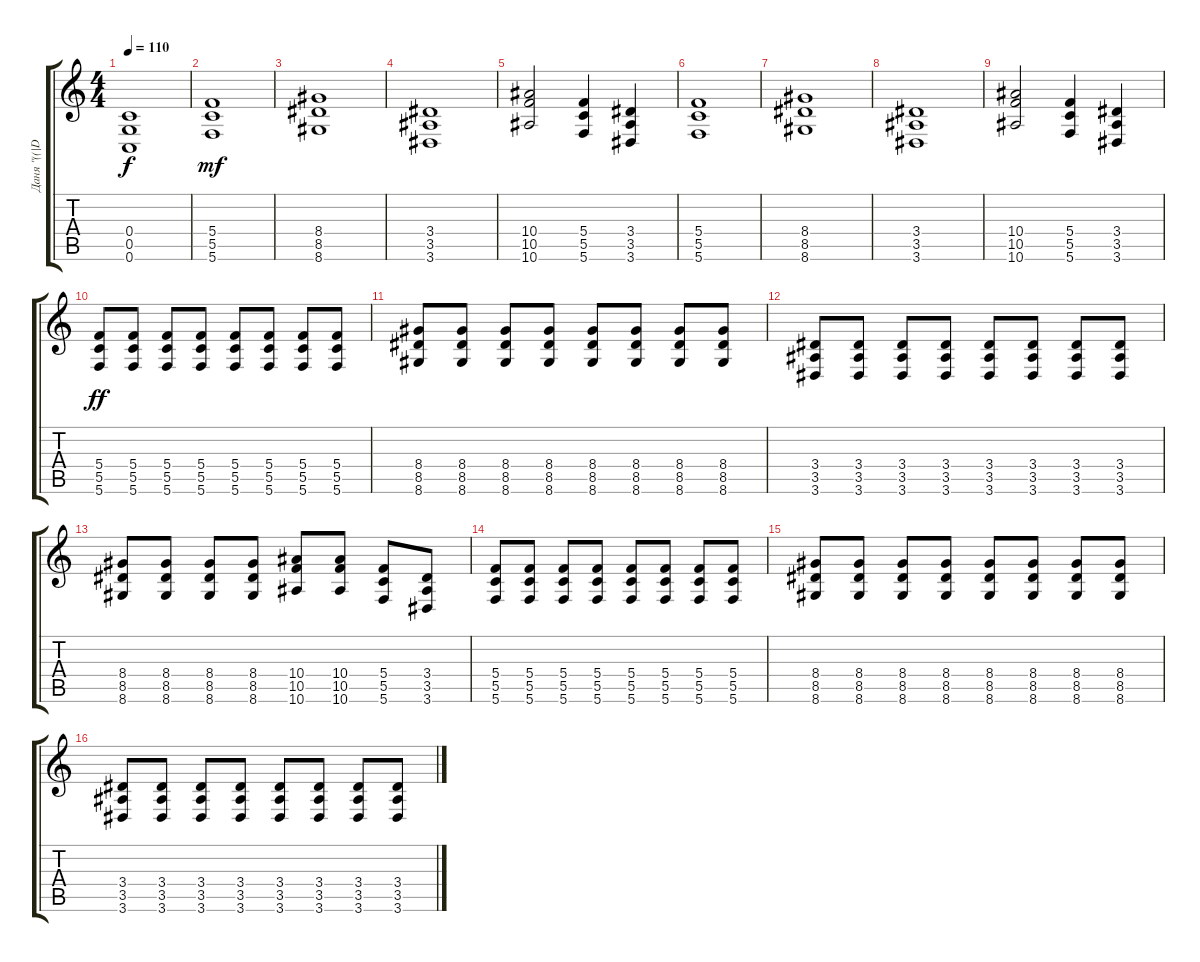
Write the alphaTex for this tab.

\track ("Даня \"((|DistortioN|)) \" Туманов" "Даня \"((|D") {instrument distortionguitar}
\staff {score tabs}
\tuning (D4 A3 F3 C3 G2 C2) {hide}
\ts (4 4)
\tempo 110
\clef g2
\ks c
(0.4{t} 0.5{t} 0.6{t}).1{dy f} |
(5.4 5.5 5.6).1{dy mf} |
(8.4 8.5 8.6).1 |
(3.4 3.5 3.6).1 |
(10.4 10.5 10.6).2 (5.4 5.5 5.6).4 (3.4 3.5 3.6).4 |
(5.4 5.5 5.6).1 |
(8.4 8.5 8.6).1 |
(3.4 3.5 3.6).1 |
(10.4 10.5 10.6).2 (5.4 5.5 5.6).4 (3.4 3.5 3.6).4 |
(5.4 5.5 5.6).8{dy ff} (5.4 5.5 5.6).8 (5.4 5.5 5.6).8 (5.4 5.5 5.6).8 (5.4 5.5 5.6).8 (5.4 5.5 5.6).8 (5.4 5.5 5.6).8 (5.4 5.5 5.6).8 |
(8.4 8.5 8.6).8 (8.4 8.5 8.6).8 (8.4 8.5 8.6).8 (8.4 8.5 8.6).8 (8.4 8.5 8.6).8 (8.4 8.5 8.6).8 (8.4 8.5 8.6).8 (8.4 8.5 8.6).8 |
(3.4 3.5 3.6).8 (3.4 3.5 3.6).8 (3.4 3.5 3.6).8 (3.4 3.5 3.6).8 (3.4 3.5 3.6).8 (3.4 3.5 3.6).8 (3.4 3.5 3.6).8 (3.4 3.5 3.6).8 |
(8.4 8.5 8.6).8 (8.4 8.5 8.6).8 (8.4 8.5 8.6).8 (8.4 8.5 8.6).8 (10.4 10.5 10.6).8 (10.4 10.5 10.6).8 (5.4 5.5 5.6).8 (3.4 3.5 3.6).8 |
(5.4 5.5 5.6).8 (5.4 5.5 5.6).8 (5.4 5.5 5.6).8 (5.4 5.5 5.6).8 (5.4 5.5 5.6).8 (5.4 5.5 5.6).8 (5.4 5.5 5.6).8 (5.4 5.5 5.6).8 |
(8.4 8.5 8.6).8 (8.4 8.5 8.6).8 (8.4 8.5 8.6).8 (8.4 8.5 8.6).8 (8.4 8.5 8.6).8 (8.4 8.5 8.6).8 (8.4 8.5 8.6).8 (8.4 8.5 8.6).8 |
(3.4 3.5 3.6).8 (3.4 3.5 3.6).8 (3.4 3.5 3.6).8 (3.4 3.5 3.6).8 (3.4 3.5 3.6).8 (3.4 3.5 3.6).8 (3.4 3.5 3.6).8 (3.4 3.5 3.6).8
